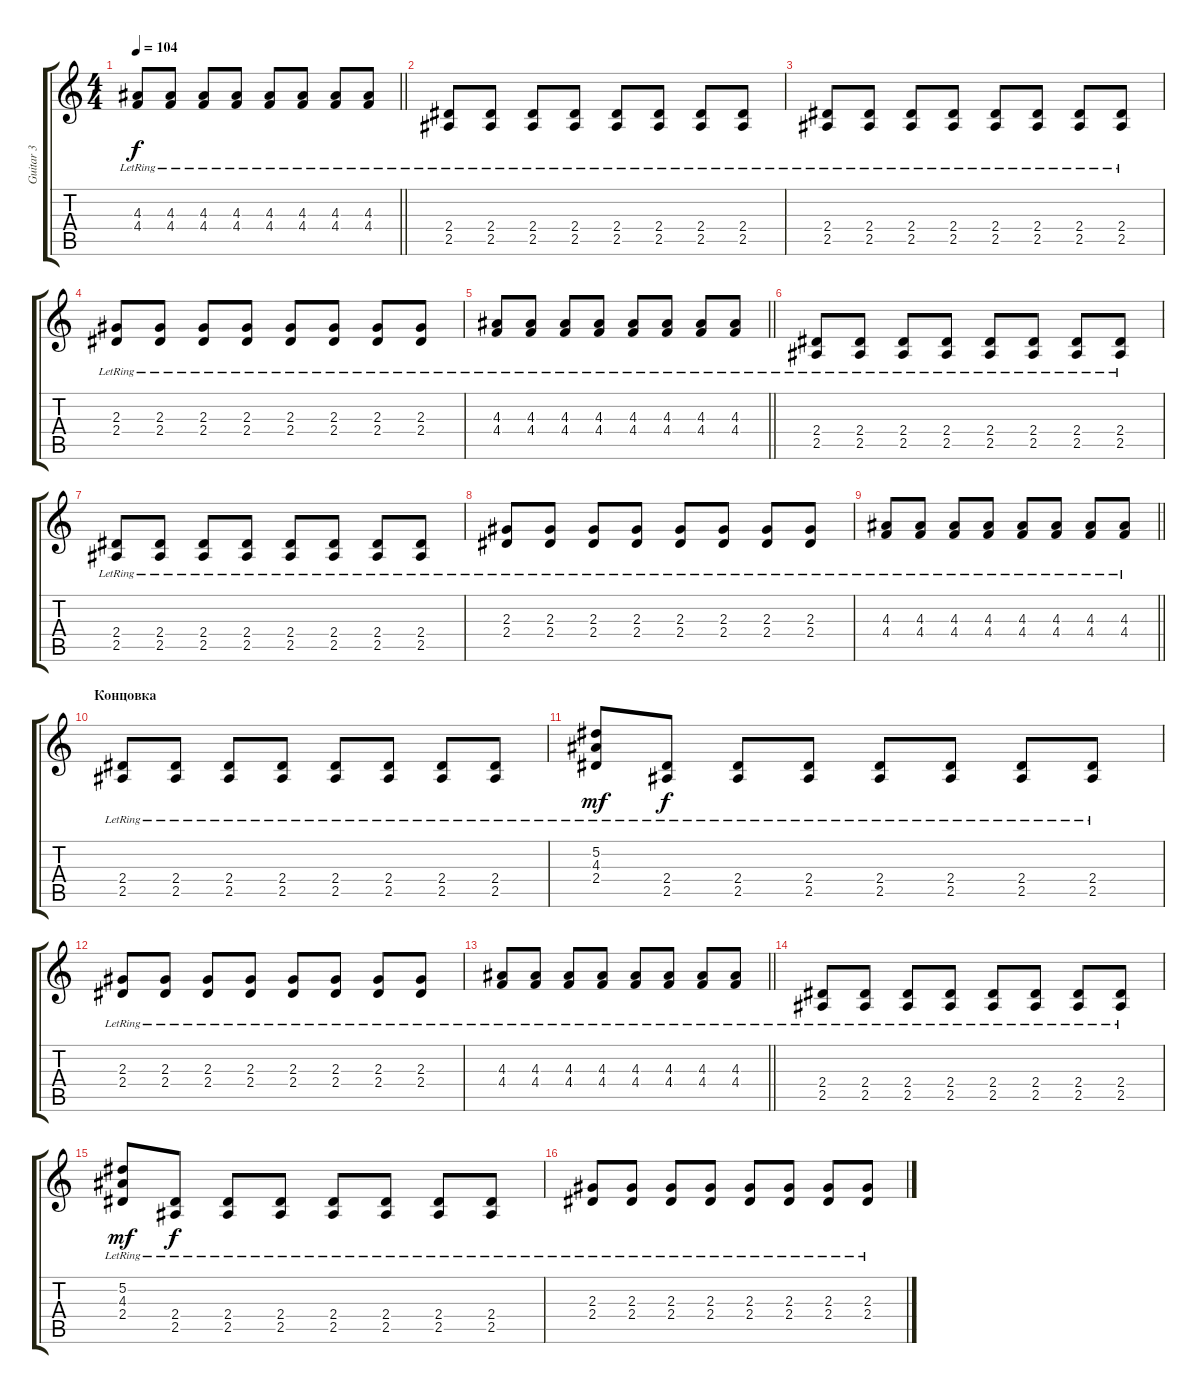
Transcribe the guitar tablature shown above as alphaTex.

\track ("Guitar 3" "Guitar 3") {instrument electricguitarclean}
\staff {score tabs}
\tuning (Eb4 Bb3 Gb3 Db3 Ab2 Eb2) {hide}
\ts (4 4)
\tempo 104
\clef g2
\barLineRight lightlight
\ks c
(4.3{lr} 4.4{lr}).8{dy f} (4.3{lr} 4.4{lr}).8 (4.3{lr} 4.4{lr}).8 (4.3{lr} 4.4{lr}).8 (4.3{lr} 4.4{lr}).8 (4.3{lr} 4.4{lr}).8 (4.3{lr} 4.4{lr}).8 (4.3{lr} 4.4{lr}).8 |
\section ("" "")
(2.4{lr} 2.5{lr}).8 (2.4{lr} 2.5{lr}).8 (2.4{lr} 2.5{lr}).8 (2.4{lr} 2.5{lr}).8 (2.4{lr} 2.5{lr}).8 (2.4{lr} 2.5{lr}).8 (2.4{lr} 2.5{lr}).8 (2.4{lr} 2.5{lr}).8 |
(2.4{lr} 2.5{lr}).8 (2.4{lr} 2.5{lr}).8 (2.4{lr} 2.5{lr}).8 (2.4{lr} 2.5{lr}).8 (2.4{lr} 2.5{lr}).8 (2.4{lr} 2.5{lr}).8 (2.4{lr} 2.5{lr}).8 (2.4{lr} 2.5{lr}).8 |
(2.3{lr} 2.4{lr}).8 (2.3{lr} 2.4{lr}).8 (2.3{lr} 2.4{lr}).8 (2.3{lr} 2.4{lr}).8 (2.3{lr} 2.4{lr}).8 (2.3{lr} 2.4{lr}).8 (2.3{lr} 2.4{lr}).8 (2.3{lr} 2.4{lr}).8 |
\barLineRight lightlight
(4.3{lr} 4.4{lr}).8 (4.3{lr} 4.4{lr}).8 (4.3{lr} 4.4{lr}).8 (4.3{lr} 4.4{lr}).8 (4.3{lr} 4.4{lr}).8 (4.3{lr} 4.4{lr}).8 (4.3{lr} 4.4{lr}).8 (4.3{lr} 4.4{lr}).8 |
\section ("" "")
(2.4{lr} 2.5{lr}).8 (2.4{lr} 2.5{lr}).8 (2.4{lr} 2.5{lr}).8 (2.4{lr} 2.5{lr}).8 (2.4{lr} 2.5{lr}).8 (2.4{lr} 2.5{lr}).8 (2.4{lr} 2.5{lr}).8 (2.4{lr} 2.5{lr}).8 |
(2.4{lr} 2.5{lr}).8 (2.4{lr} 2.5{lr}).8 (2.4{lr} 2.5{lr}).8 (2.4{lr} 2.5{lr}).8 (2.4{lr} 2.5{lr}).8 (2.4{lr} 2.5{lr}).8 (2.4{lr} 2.5{lr}).8 (2.4{lr} 2.5{lr}).8 |
(2.3{lr} 2.4{lr}).8 (2.3{lr} 2.4{lr}).8 (2.3{lr} 2.4{lr}).8 (2.3{lr} 2.4{lr}).8 (2.3{lr} 2.4{lr}).8 (2.3{lr} 2.4{lr}).8 (2.3{lr} 2.4{lr}).8 (2.3{lr} 2.4{lr}).8 |
\barLineRight lightlight
(4.3{lr} 4.4{lr}).8 (4.3{lr} 4.4{lr}).8 (4.3{lr} 4.4{lr}).8 (4.3{lr} 4.4{lr}).8 (4.3{lr} 4.4{lr}).8 (4.3{lr} 4.4{lr}).8 (4.3{lr} 4.4{lr}).8 (4.3{lr} 4.4{lr}).8 |
\section ("" "Концовка")
(2.4{lr} 2.5{lr}).8 (2.4{lr} 2.5{lr}).8 (2.4{lr} 2.5{lr}).8 (2.4{lr} 2.5{lr}).8 (2.4{lr} 2.5{lr}).8 (2.4{lr} 2.5{lr}).8 (2.4{lr} 2.5{lr}).8 (2.4{lr} 2.5{lr}).8 |
(5.2{lr} 4.3{lr} 2.4).8{dy mf} (2.4{lr} 2.5{lr}).8{dy f} (2.4{lr} 2.5{lr}).8 (2.4{lr} 2.5{lr}).8 (2.4{lr} 2.5{lr}).8 (2.4{lr} 2.5{lr}).8 (2.4{lr} 2.5{lr}).8 (2.4{lr} 2.5{lr}).8 |
(2.3{lr} 2.4{lr}).8 (2.3{lr} 2.4{lr}).8 (2.3{lr} 2.4{lr}).8 (2.3{lr} 2.4{lr}).8 (2.3{lr} 2.4{lr}).8 (2.3{lr} 2.4{lr}).8 (2.3{lr} 2.4{lr}).8 (2.3{lr} 2.4{lr}).8 |
\barLineRight lightlight
(4.3{lr} 4.4{lr}).8 (4.3{lr} 4.4{lr}).8 (4.3{lr} 4.4{lr}).8 (4.3{lr} 4.4{lr}).8 (4.3{lr} 4.4{lr}).8 (4.3{lr} 4.4{lr}).8 (4.3{lr} 4.4{lr}).8 (4.3{lr} 4.4{lr}).8 |
\section ("" "")
(2.4{lr} 2.5{lr}).8 (2.4{lr} 2.5{lr}).8 (2.4{lr} 2.5{lr}).8 (2.4{lr} 2.5{lr}).8 (2.4{lr} 2.5{lr}).8 (2.4{lr} 2.5{lr}).8 (2.4{lr} 2.5{lr}).8 (2.4{lr} 2.5{lr}).8 |
(5.2{lr} 4.3{lr} 2.4{lr}).8{dy mf} (2.4{lr} 2.5{lr}).8{dy f} (2.4{lr} 2.5{lr}).8 (2.4{lr} 2.5{lr}).8 (2.4{lr} 2.5{lr}).8 (2.4{lr} 2.5{lr}).8 (2.4{lr} 2.5{lr}).8 (2.4{lr} 2.5{lr}).8 |
(2.3{lr} 2.4{lr}).8 (2.3{lr} 2.4{lr}).8 (2.3{lr} 2.4{lr}).8 (2.3{lr} 2.4{lr}).8 (2.3{lr} 2.4{lr}).8 (2.3{lr} 2.4{lr}).8 (2.3{lr} 2.4{lr}).8 (2.3{lr} 2.4{lr}).8
